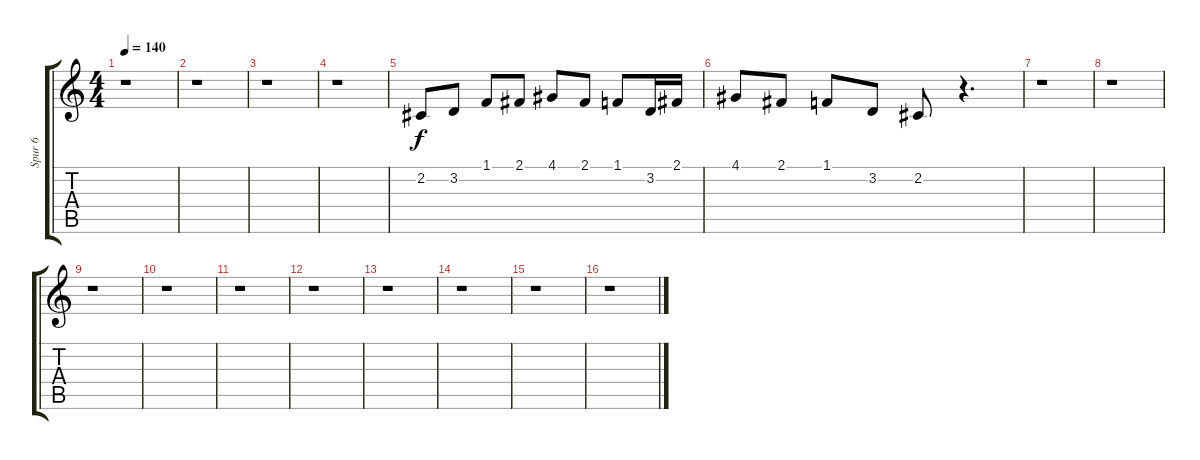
\track ("Spur 6" "Spur 6") {instrument synthstrings1}
\staff {score tabs}
\tuning (E4 B3 G3 D3 A2 E2) {hide}
\ts (4 4)
\tempo 140
\clef g2
\ks c
r.1{dy f} |
r.1 |
r.1 |
r.1 |
2.2.8 3.2.8 1.1.8 2.1.8 4.1.8 2.1.8 1.1.8 3.2.16 2.1.16 |
4.1.8 2.1.8 1.1.8 3.2.8 2.2.8 r.4{d} |
r.1 |
r.1 |
r.1 |
r.1 |
r.1 |
r.1 |
r.1 |
r.1 |
r.1 |
r.1
